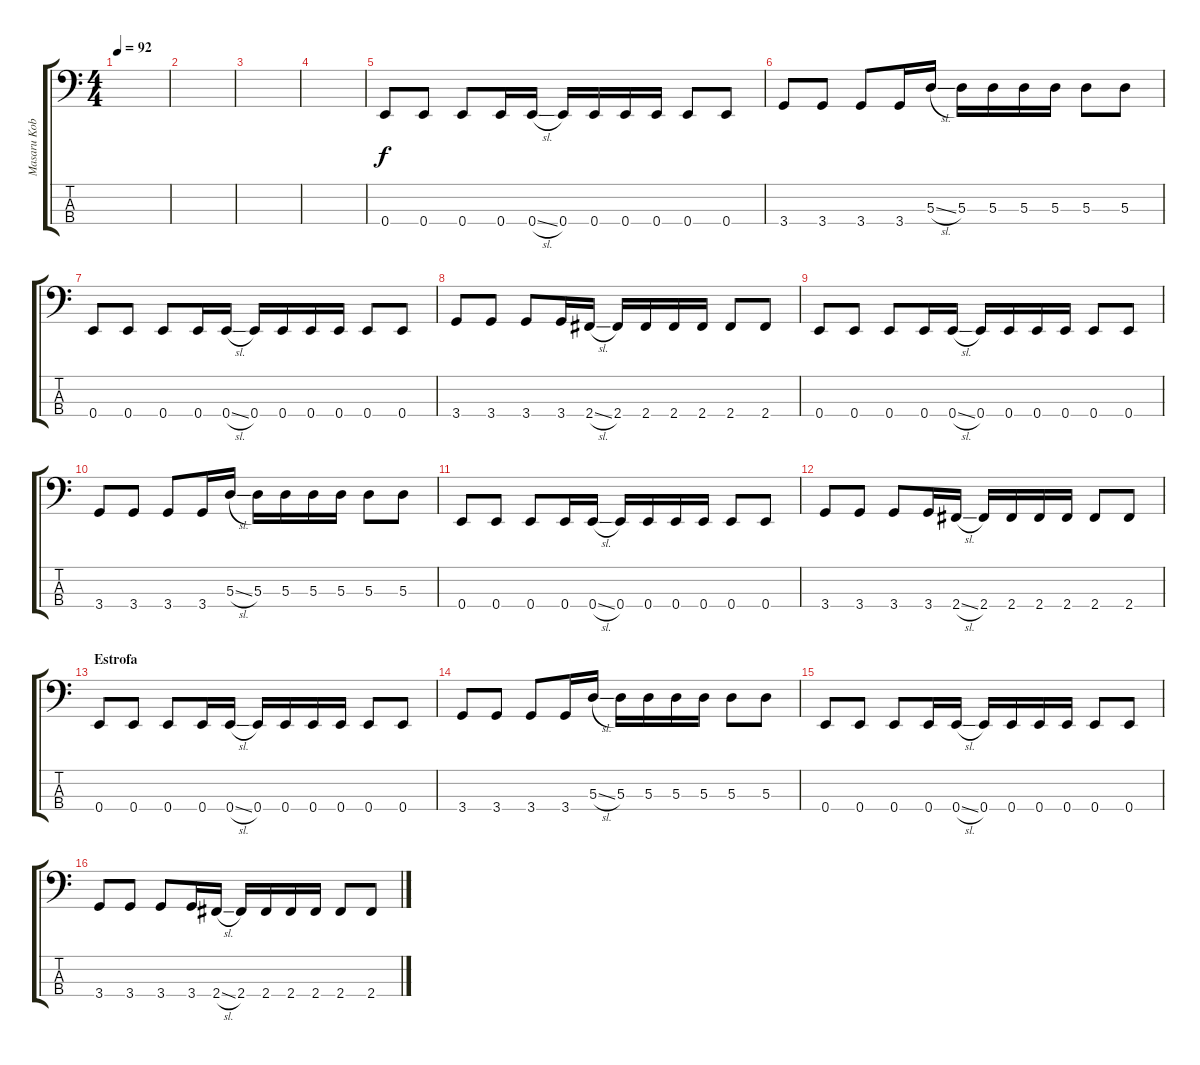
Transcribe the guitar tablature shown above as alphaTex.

\track ("Masaru Kobayashi" "Masaru Kob") {instrument electricbasspick}
\staff {score tabs}
\tuning (G2 D2 A1 E1) {hide}
\ts (4 4)
\tempo 92
\clef f4
\ks c
|
|
|
|
0.4.8 0.4.8 0.4.8 0.4.16 0.4{sl}.16 0.4.16 0.4.16 0.4.16 0.4.16 0.4.8 0.4.8 |
3.4.8 3.4.8 3.4.8 3.4.16 5.3{sl}.16 5.3.16 5.3.16 5.3.16 5.3.16 5.3.8 5.3.8 |
0.4.8 0.4.8 0.4.8 0.4.16 0.4{sl}.16 0.4.16 0.4.16 0.4.16 0.4.16 0.4.8 0.4.8 |
3.4.8 3.4.8 3.4.8 3.4.16 2.4{sl}.16 2.4.16 2.4.16 2.4.16 2.4.16 2.4.8 2.4.8 |
0.4.8 0.4.8 0.4.8 0.4.16 0.4{sl}.16 0.4.16 0.4.16 0.4.16 0.4.16 0.4.8 0.4.8 |
3.4.8 3.4.8 3.4.8 3.4.16 5.3{sl}.16 5.3.16 5.3.16 5.3.16 5.3.16 5.3.8 5.3.8 |
0.4.8 0.4.8 0.4.8 0.4.16 0.4{sl}.16 0.4.16 0.4.16 0.4.16 0.4.16 0.4.8 0.4.8 |
3.4.8 3.4.8 3.4.8 3.4.16 2.4{sl}.16 2.4.16 2.4.16 2.4.16 2.4.16 2.4.8 2.4.8 |
\section ("" "Estrofa")
0.4.8 0.4.8 0.4.8 0.4.16 0.4{sl}.16 0.4.16 0.4.16 0.4.16 0.4.16 0.4.8 0.4.8 |
3.4.8 3.4.8 3.4.8 3.4.16 5.3{sl}.16 5.3.16 5.3.16 5.3.16 5.3.16 5.3.8 5.3.8 |
0.4.8 0.4.8 0.4.8 0.4.16 0.4{sl}.16 0.4.16 0.4.16 0.4.16 0.4.16 0.4.8 0.4.8 |
3.4.8 3.4.8 3.4.8 3.4.16 2.4{sl}.16 2.4.16 2.4.16 2.4.16 2.4.16 2.4.8 2.4.8
